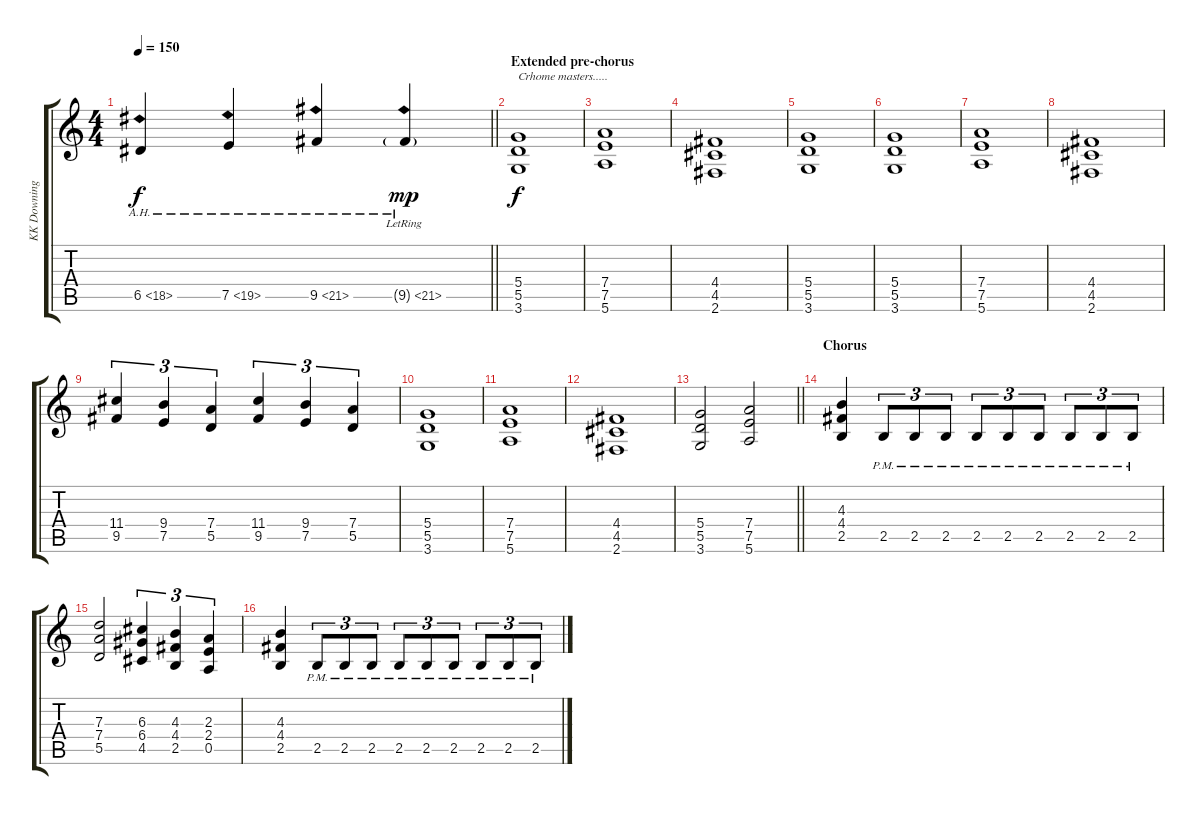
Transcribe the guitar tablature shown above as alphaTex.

\track ("KK Downing" "KK Downing") {instrument overdrivenguitar}
\staff {score tabs}
\tuning (E4 B3 G3 D3 A2 E2) {hide}
\ts (4 4)
\tempo 150
\clef g2
\barLineRight lightlight
\ks c
6.5{ah 12}.4{dy f} 7.5{ah 12}.4 9.5{ah 12}.4 9.5{ah 12 g lr}.4{dy mp} |
\section ("" "Extended pre-chorus")
(5.4 5.5 3.6).1{txt "Crhome masters....." dy f} |
(7.4 7.5 5.6).1 |
(4.4 4.5 2.6).1 |
(5.4 5.5 3.6).1 |
(5.4 5.5 3.6).1 |
(7.4 7.5 5.6).1 |
(4.4 4.5 2.6).1 |
(11.4 9.5).4{tu (3 2)} (9.4 7.5).4{tu (3 2)} (7.4 5.5).4{tu (3 2)} (11.4 9.5).4{tu (3 2)} (9.4 7.5).4{tu (3 2)} (7.4 5.5).4{tu (3 2)} |
(5.4 5.5 3.6).1 |
(7.4 7.5 5.6).1 |
(4.4 4.5 2.6).1 |
\barLineRight lightlight
(5.4 5.5 3.6).2 (7.4 7.5 5.6).2 |
\section ("" "Chorus")
(4.3 4.4 2.5).4 2.5{pm}.8{tu (3 2)} 2.5{pm}.8{tu (3 2)} 2.5{pm}.8{tu (3 2)} 2.5{pm}.8{tu (3 2)} 2.5{pm}.8{tu (3 2)} 2.5{pm}.8{tu (3 2)} 2.5{pm}.8{tu (3 2)} 2.5{pm}.8{tu (3 2)} 2.5{pm}.8{tu (3 2)} |
(7.3 7.4 5.5).2 (6.3 6.4 4.5).4{tu (3 2)} (4.3 4.4 2.5).4{tu (3 2)} (2.3 2.4 0.5).4{tu (3 2)} |
(4.3 4.4 2.5).4 2.5{pm}.8{tu (3 2)} 2.5{pm}.8{tu (3 2)} 2.5{pm}.8{tu (3 2)} 2.5{pm}.8{tu (3 2)} 2.5{pm}.8{tu (3 2)} 2.5{pm}.8{tu (3 2)} 2.5{pm}.8{tu (3 2)} 2.5{pm}.8{tu (3 2)} 2.5{pm}.8{tu (3 2)}
